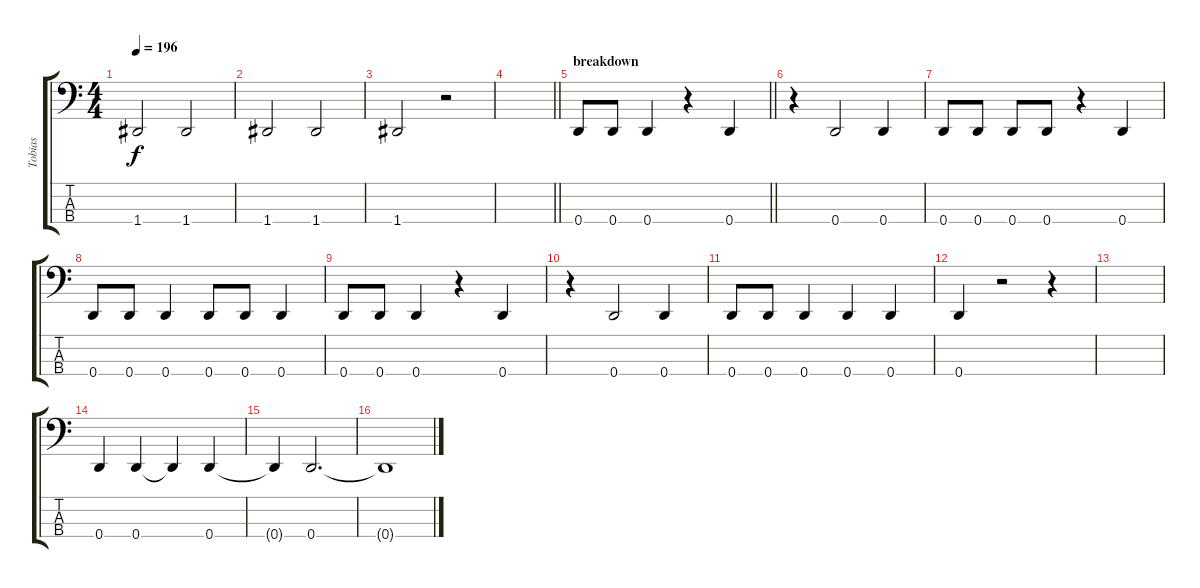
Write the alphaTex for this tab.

\track ("Tobias" "Tobias") {instrument electricbasspick}
\staff {score tabs}
\tuning (G2 D2 A1 D1) {hide}
\ts (4 4)
\tempo 196
\clef f4
\ks c
1.4.2{dy f} 1.4.2 |
1.4.2 1.4.2 |
1.4.2 r.2 |
\barLineRight lightlight
|
\section ("" "breakdown")
\barLineRight lightlight
0.4.8 0.4.8 0.4.4 r.4 0.4.4 |
r.4 0.4.2 0.4.4 |
0.4.8 0.4.8 0.4.8 0.4.8 r.4 0.4.4 |
0.4.8 0.4.8 0.4.4 0.4.8 0.4.8 0.4.4 |
0.4.8 0.4.8 0.4.4 r.4 0.4.4 |
r.4 0.4.2 0.4.4 |
0.4.8 0.4.8 0.4.4 0.4.4 0.4.4 |
0.4.4 r.2 r.4 |
|
0.4.4 0.4.4 0.4{t}.4 0.4.4 |
0.4{t}.4 0.4.2{d} |
0.4{t}.1
